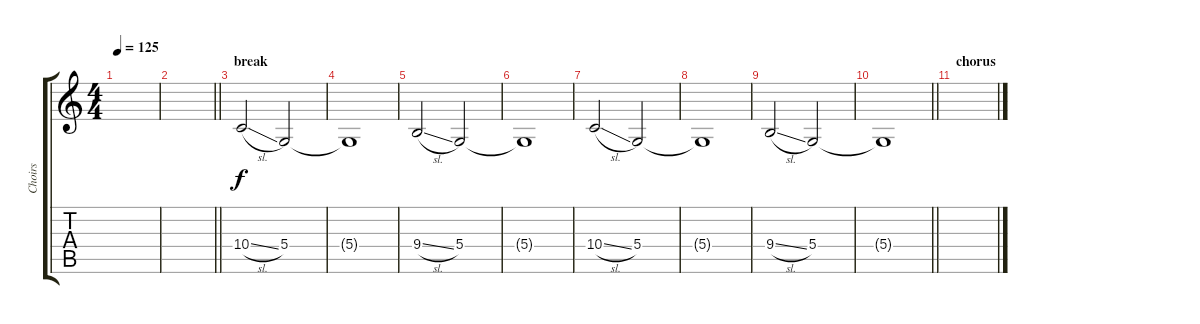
\track ("Choirs" "Choirs") {instrument choiraahs}
\staff {score tabs}
\tuning (E4 B3 G3 D3 A2 E2) {hide}
\ts (4 4)
\tempo 125
\clef g2
\ks c
|
\barLineRight lightlight
|
\section ("" "break")
10.4{sl}.2 5.4.2 |
5.4{t}.1 |
9.4{sl}.2 5.4.2 |
5.4{t}.1 |
10.4{sl}.2 5.4.2 |
5.4{t}.1 |
9.4{sl}.2 5.4.2 |
\barLineRight lightlight
5.4{t}.1 |
\section ("" "chorus")
